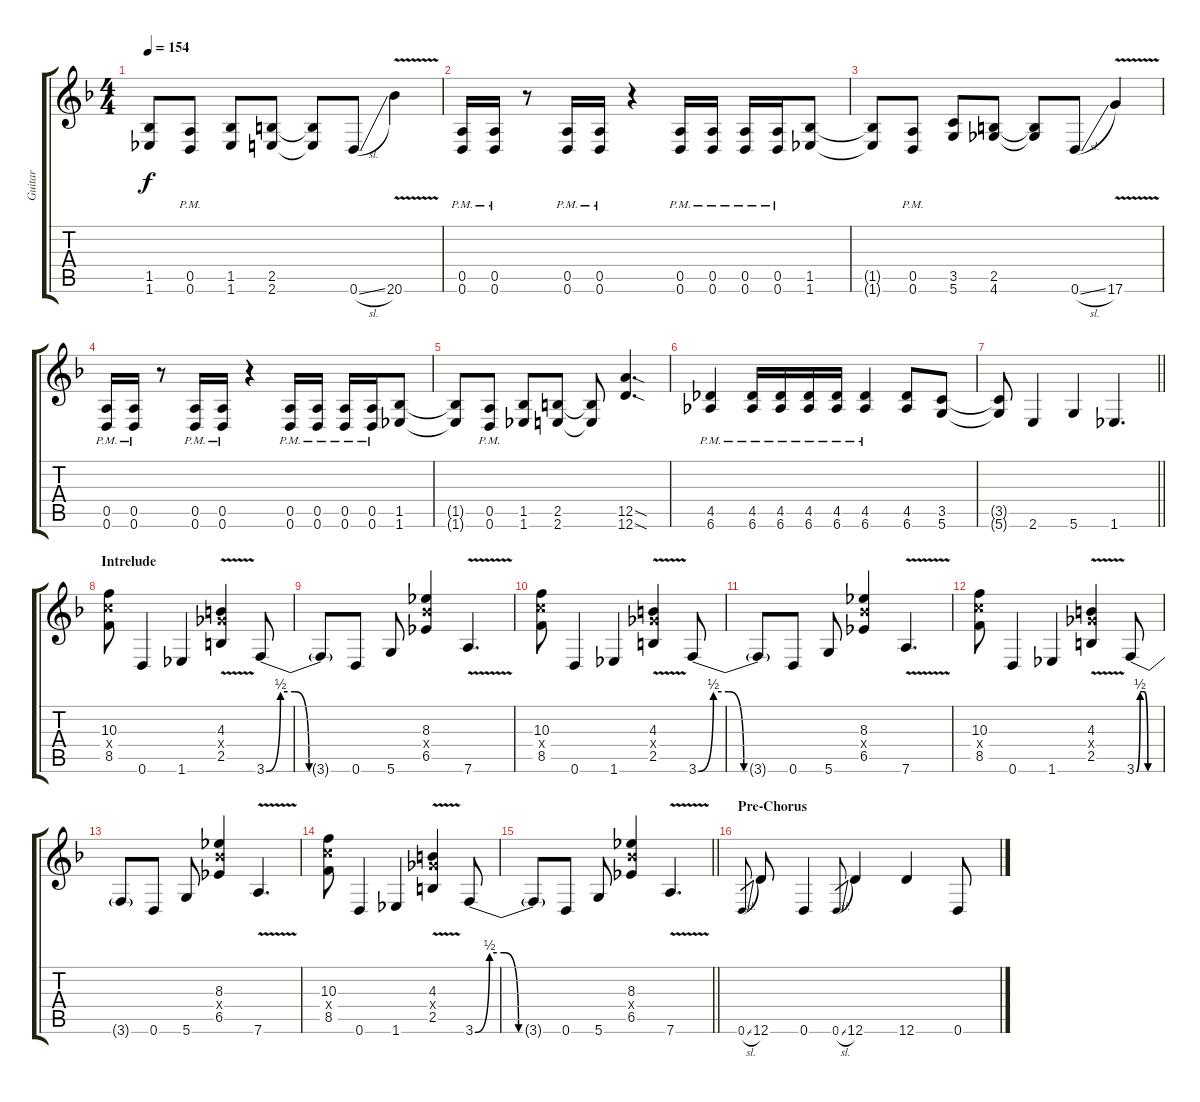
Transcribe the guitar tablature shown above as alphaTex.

\track ("Guitar" "Guitar") {instrument distortionguitar}
\staff {score tabs}
\tuning (E4 B3 G3 D3 A2 D2) {hide}
\ts (4 4)
\tempo 154
\clef g2
\ks dminor
(1.5{t} 1.6{t}).8{dy f} (0.5{pm} 0.6{pm}).8 (1.5 1.6).8 (2.5 2.6).8 (2.5{t} 2.6{t}).8 0.6{sl}.8 20.6{v}.4 |
(0.5{pm} 0.6{pm}).16 (0.5{pm} 0.6{pm}).16 r.8 (0.5{pm} 0.6{pm}).16 (0.5{pm} 0.6{pm}).16 r.4 (0.5{pm} 0.6{pm}).16 (0.5{pm} 0.6{pm}).16 (0.5{pm} 0.6{pm}).16 (0.5{pm} 0.6{pm}).16 (1.5 1.6).8 |
(1.5{t} 1.6{t}).8 (0.5{pm} 0.6{pm}).8 (3.5 5.6).8 (2.5 4.6).8 (2.5{t} 4.6{t}).8 0.6{sl}.8 17.6{v}.4 |
(0.5{pm} 0.6{pm}).16 (0.5{pm} 0.6{pm}).16 r.8 (0.5{pm} 0.6{pm}).16 (0.5{pm} 0.6{pm}).16 r.4 (0.5{pm} 0.6{pm}).16 (0.5{pm} 0.6{pm}).16 (0.5{pm} 0.6{pm}).16 (0.5{pm} 0.6{pm}).16 (1.5 1.6).8 |
(1.5{t} 1.6{t}).8 (0.5{pm} 0.6{pm}).8 (1.5 1.6).8 (2.5 2.6).8 (2.5{t} 2.6{t}).8 (12.5{sod} 12.6{sod}).4{d} |
(4.5{pm} 6.6{pm}).4 (4.5{pm} 6.6{pm}).16 (4.5{pm} 6.6{pm}).16 (4.5{pm} 6.6{pm}).16 (4.5{pm} 6.6{pm}).16 (4.5{pm} 6.6{pm}).4 (4.5 6.6).8 (3.5 5.6).8 |
\barLineRight lightlight
(3.5{t} 5.6{t}).8 2.6.4 5.6.4 1.6.4{d} |
\section ("" "Intrelude")
(10.3 10.4{x} 8.5).8{volume 11} 0.6.4 1.6.4 (4.3 4.4{x} 2.5{v}).4 3.6{be (custom 0 0 10 2 20 2 30 0 60 0)}.8 |
3.6{t}.8 0.6.8 5.6.8 (8.3 8.4{x} 6.5).4 7.6{v}.4{d} |
(10.3 10.4{x} 8.5).8 0.6.4 1.6.4 (4.3 4.4{x} 2.5{v}).4 3.6{be (custom 0 0 10 2 20 2 30 0 60 0)}.8 |
3.6{t}.8 0.6.8 5.6.8 (8.3 8.4{x} 6.5).4 7.6{v}.4{d} |
(10.3 10.4{x} 8.5).8 0.6.4 1.6.4 (4.3 4.4{x} 2.5{v}).4 3.6{be (custom 0 0 10 2 20 2 30 0 60 0)}.8 |
3.6{t}.8 0.6.8 5.6.8 (8.3 8.4{x} 6.5).4 7.6{v}.4{d} |
(10.3 10.4{x} 8.5).8 0.6.4 1.6.4 (4.3 4.4{x} 2.5{v}).4 3.6{be (custom 0 0 10 2 20 2 30 0 60 0)}.8 |
\barLineRight lightlight
3.6{t}.8 0.6.8 5.6.8 (8.3 8.4{x} 6.5).4 7.6{v}.4{d} |
\section ("" "Pre-Chorus")
0.6{sl}.8{gr} 12.6.8{volume 12} 0.6.4 0.6{sl}.8{gr} 12.6.4 12.6.4 0.6.8
